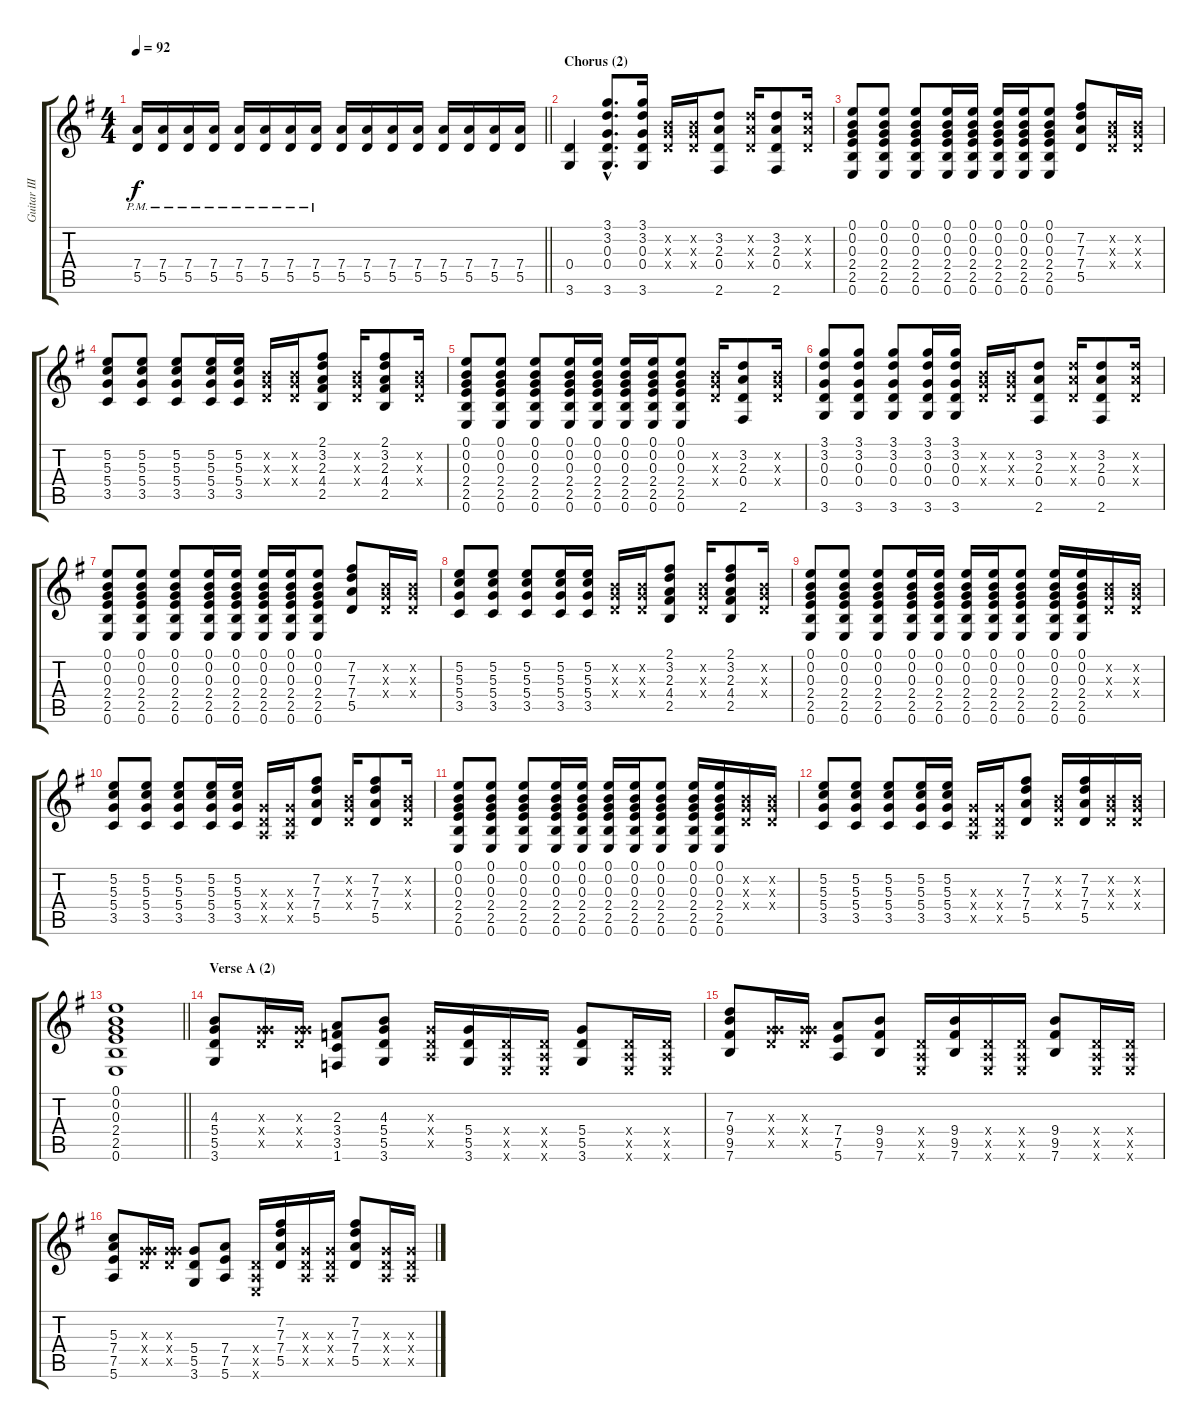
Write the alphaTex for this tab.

\track ("Guitar III" "Guitar III") {instrument acousticguitarsteel}
\staff {score tabs}
\tuning (E4 B3 G3 D3 A2 E2) {hide}
\ts (4 4)
\tempo 92
\clef g2
\barLineRight lightlight
\ks g
(7.4{pm} 5.5{pm}).16{dy f} (7.4{pm} 5.5{pm}).16 (7.4{pm} 5.5{pm}).16 (7.4{pm} 5.5{pm}).16 (7.4{pm} 5.5{pm}).16 (7.4{pm} 5.5{pm}).16 (7.4{pm} 5.5{pm}).16 (7.4{pm} 5.5{pm}).16 (7.4 5.5).16 (7.4 5.5).16 (7.4 5.5).16 (7.4 5.5).16 (7.4 5.5).16 (7.4 5.5).16 (7.4 5.5).16 (7.4 5.5).16 |
\section ("" "Chorus (2)")
(0.4 3.6).4 (3.1{hac} 3.2{hac} 0.3{hac} 0.4{hac} 3.6{hac}).8{d} (3.1 3.2 0.3 0.4 3.6).16 (0.2{x} 0.3{x} 0.4{x}).16 (0.2{x} 0.3{x} 0.4{x}).16 (3.2 2.3 0.4 2.6).8 (3.2{x} 2.3{x} 0.4{x}).16 (3.2 2.3 0.4 2.6).8 (3.2{x} 2.3{x} 0.4{x}).16 |
(0.1 0.2 0.3 2.4 2.5 0.6).8 (0.1 0.2 0.3 2.4 2.5 0.6).8 (0.1 0.2 0.3 2.4 2.5 0.6).8 (0.1 0.2 0.3 2.4 2.5 0.6).16 (0.1 0.2 0.3 2.4 2.5 0.6).16 (0.1 0.2 0.3 2.4 2.5 0.6).16 (0.1 0.2 0.3 2.4 2.5 0.6).16 (0.1 0.2 0.3 2.4 2.5 0.6).8 (7.2 7.3 7.4 5.5).8 (0.2{x} 0.3{x} 0.4{x}).16 (0.2{x} 0.3{x} 0.4{x}).16 |
(5.2 5.3 5.4 3.5).8 (5.2 5.3 5.4 3.5).8 (5.2 5.3 5.4 3.5).8 (5.2 5.3 5.4 3.5).16 (5.2 5.3 5.4 3.5).16 (0.2{x} 0.3{x} 0.4{x}).16 (0.2{x} 0.3{x} 0.4{x}).16 (2.1 3.2 2.3 4.4 2.5).8 (0.2{x} 0.3{x} 0.4{x}).16 (2.1 3.2 2.3 4.4 2.5).8 (0.2{x} 0.3{x} 0.4{x}).16 |
(0.1 0.2 0.3 2.4 2.5 0.6).8 (0.1 0.2 0.3 2.4 2.5 0.6).8 (0.1 0.2 0.3 2.4 2.5 0.6).8 (0.1 0.2 0.3 2.4 2.5 0.6).16 (0.1 0.2 0.3 2.4 2.5 0.6).16 (0.1 0.2 0.3 2.4 2.5 0.6).16 (0.1 0.2 0.3 2.4 2.5 0.6).16 (0.1 0.2 0.3 2.4 2.5 0.6).8 (0.2{x} 0.3{x} 0.4{x}).16 (3.2 2.3 0.4 2.6).8 (0.2{x} 0.3{x} 0.4{x}).16 |
(3.1 3.2 0.3 0.4 3.6).8 (3.1 3.2 0.3 0.4 3.6).8 (3.1 3.2 0.3 0.4 3.6).8 (3.1 3.2 0.3 0.4 3.6).16 (3.1 3.2 0.3 0.4 3.6).16 (0.2{x} 0.3{x} 0.4{x}).16 (0.2{x} 0.3{x} 0.4{x}).16 (3.2 2.3 0.4 2.6).8 (3.2{x} 2.3{x} 0.4{x}).16 (3.2 2.3 0.4 2.6).8 (3.2{x} 2.3{x} 0.4{x}).16 |
(0.1 0.2 0.3 2.4 2.5 0.6).8 (0.1 0.2 0.3 2.4 2.5 0.6).8 (0.1 0.2 0.3 2.4 2.5 0.6).8 (0.1 0.2 0.3 2.4 2.5 0.6).16 (0.1 0.2 0.3 2.4 2.5 0.6).16 (0.1 0.2 0.3 2.4 2.5 0.6).16 (0.1 0.2 0.3 2.4 2.5 0.6).16 (0.1 0.2 0.3 2.4 2.5 0.6).8 (7.2 7.3 7.4 5.5).8 (0.2{x} 0.3{x} 0.4{x}).16 (0.2{x} 0.3{x} 0.4{x}).16 |
(5.2 5.3 5.4 3.5).8 (5.2 5.3 5.4 3.5).8 (5.2 5.3 5.4 3.5).8 (5.2 5.3 5.4 3.5).16 (5.2 5.3 5.4 3.5).16 (0.2{x} 0.3{x} 0.4{x}).16 (0.2{x} 0.3{x} 0.4{x}).16 (2.1 3.2 2.3 4.4 2.5).8 (0.2{x} 0.3{x} 0.4{x}).16 (2.1 3.2 2.3 4.4 2.5).8 (0.2{x} 0.3{x} 0.4{x}).16 |
(0.1 0.2 0.3 2.4 2.5 0.6).8 (0.1 0.2 0.3 2.4 2.5 0.6).8 (0.1 0.2 0.3 2.4 2.5 0.6).8 (0.1 0.2 0.3 2.4 2.5 0.6).16 (0.1 0.2 0.3 2.4 2.5 0.6).16 (0.1 0.2 0.3 2.4 2.5 0.6).16 (0.1 0.2 0.3 2.4 2.5 0.6).16 (0.1 0.2 0.3 2.4 2.5 0.6).8 (0.1 0.2 0.3 2.4 2.5 0.6).16 (0.1 0.2 0.3 2.4 2.5 0.6).16 (0.2{x} 0.3{x} 0.4{x}).16 (0.2{x} 0.3{x} 0.4{x}).16 |
(5.2 5.3 5.4 3.5).8 (5.2 5.3 5.4 3.5).8 (5.2 5.3 5.4 3.5).8 (5.2 5.3 5.4 3.5).16 (5.2 5.3 5.4 3.5).16 (0.3{x} 0.4{x} 0.5{x}).16 (0.3{x} 0.4{x} 0.5{x}).16 (7.2 7.3 7.4 5.5).8 (0.2{x} 0.3{x} 0.4{x}).16 (7.2 7.3 7.4 5.5).8 (0.2{x} 0.3{x} 0.4{x}).16 |
(0.1 0.2 0.3 2.4 2.5 0.6).8 (0.1 0.2 0.3 2.4 2.5 0.6).8 (0.1 0.2 0.3 2.4 2.5 0.6).8 (0.1 0.2 0.3 2.4 2.5 0.6).16 (0.1 0.2 0.3 2.4 2.5 0.6).16 (0.1 0.2 0.3 2.4 2.5 0.6).16 (0.1 0.2 0.3 2.4 2.5 0.6).16 (0.1 0.2 0.3 2.4 2.5 0.6).8 (0.1 0.2 0.3 2.4 2.5 0.6).16 (0.1 0.2 0.3 2.4 2.5 0.6).16 (0.2{x} 0.3{x} 0.4{x}).16 (0.2{x} 0.3{x} 0.4{x}).16 |
(5.2 5.3 5.4 3.5).8 (5.2 5.3 5.4 3.5).8 (5.2 5.3 5.4 3.5).8 (5.2 5.3 5.4 3.5).16 (5.2 5.3 5.4 3.5).16 (0.3{x} 0.4{x} 0.5{x}).16 (0.3{x} 0.4{x} 0.5{x}).16 (7.2 7.3 7.4 5.5).8 (0.2{x} 0.3{x} 0.4{x}).16 (7.2 7.3 7.4 5.5).16 (0.2{x} 0.3{x} 0.4{x}).16 (0.2{x} 0.3{x} 0.4{x}).16 |
\barLineRight lightlight
(0.1 0.2 0.3 2.4 2.5 0.6).1 |
\section ("" "Verse A (2)")
(4.3 5.4 5.5 3.6).8 (0.3{x} 5.4{x} 5.5{x}).16 (0.3{x} 5.4{x} 5.5{x}).16 (2.3 3.4 3.5 1.6).8 (4.3 5.4 5.5 3.6).8 (0.3{x} 0.4{x} 0.5{x}).16 (5.4 5.5 3.6).16 (0.4{x} 0.5{x} 0.6{x}).16 (0.4{x} 0.5{x} 0.6{x}).16 (5.4 5.5 3.6).8 (0.4{x} 0.5{x} 0.6{x}).16 (0.4{x} 0.5{x} 0.6{x}).16 |
(7.3 9.4 9.5 7.6).8 (0.3{x} 5.4{x} 5.5{x}).16 (0.3{x} 5.4{x} 5.5{x}).16 (7.4 7.5 5.6).8 (9.4 9.5 7.6).8 (0.4{x} 0.5{x} 0.6{x}).16 (9.4 9.5 7.6).16 (0.4{x} 0.5{x} 0.6{x}).16 (0.4{x} 0.5{x} 0.6{x}).16 (9.4 9.5 7.6).8 (0.4{x} 0.5{x} 0.6{x}).16 (0.4{x} 0.5{x} 0.6{x}).16 |
(5.3 7.4 7.5 5.6).8 (0.3{x} 5.4{x} 5.5{x}).16 (0.3{x} 5.4{x} 5.5{x}).16 (5.4 5.5 3.6).8 (7.4 7.5 5.6).8 (0.4{x} 0.5{x} 0.6{x}).16 (7.2 7.3 7.4 5.5).16 (0.3{x} 0.4{x} 0.5{x}).16 (0.3{x} 0.4{x} 0.5{x}).16 (7.2 7.3 7.4 5.5).8 (0.3{x} 0.4{x} 0.5{x}).16 (0.3{x} 0.4{x} 0.5{x}).16
